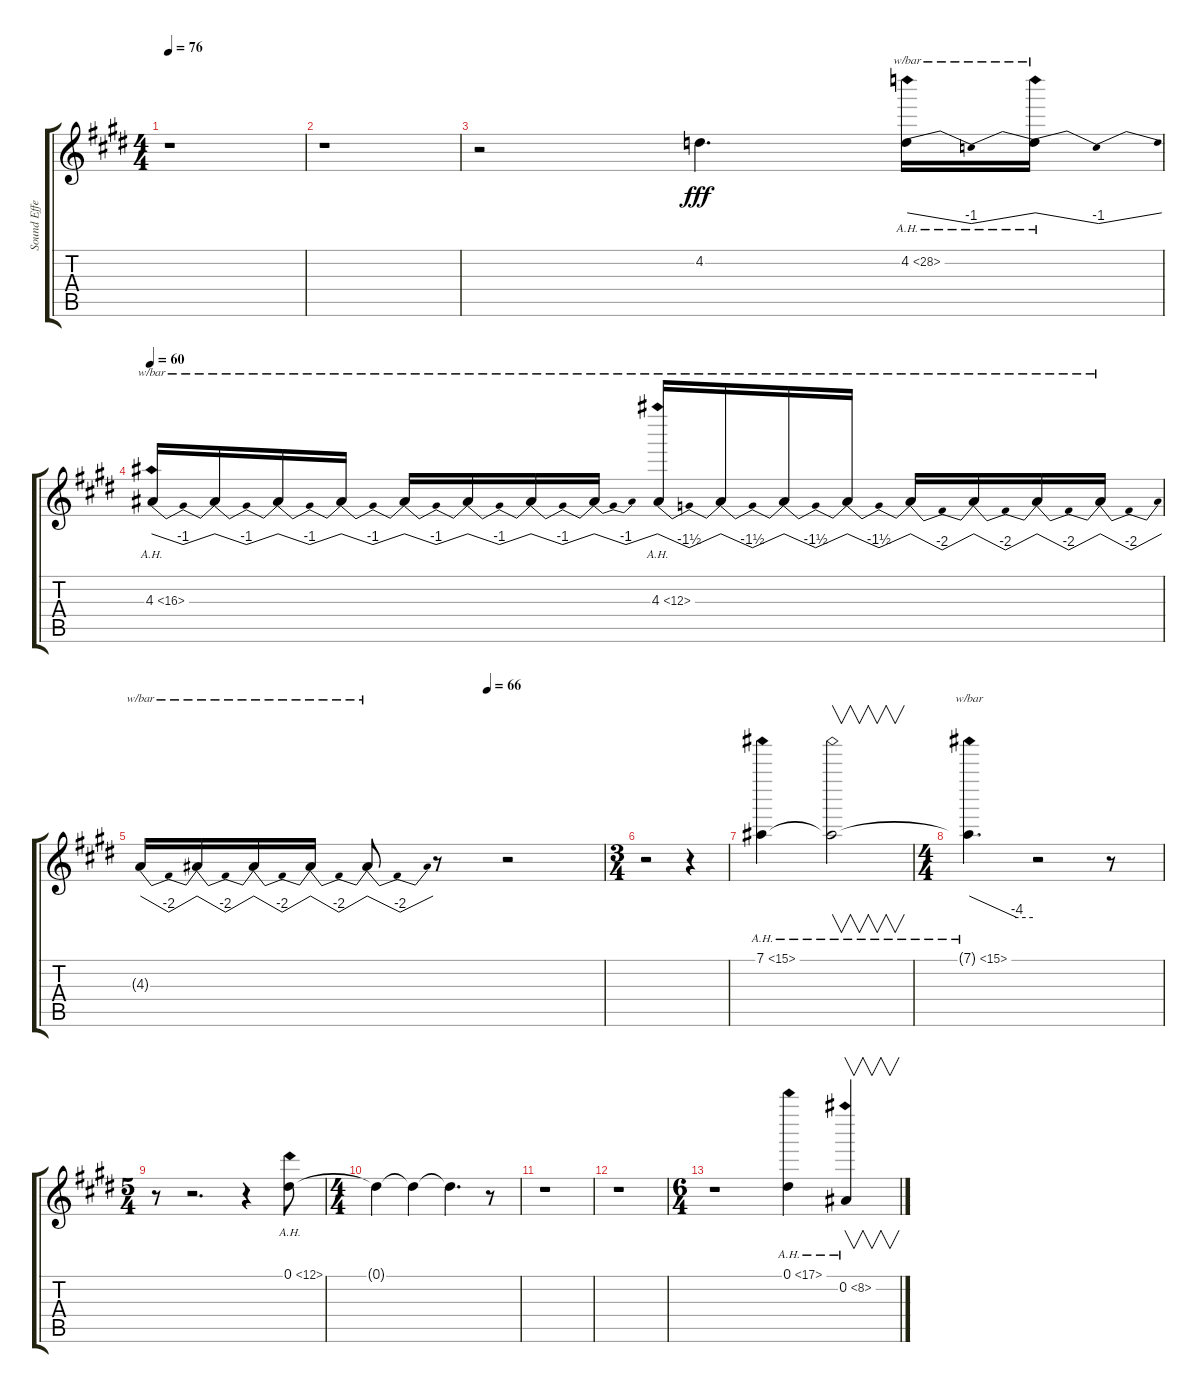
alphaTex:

\track ("Sound Effect" "Sound Effe") {instrument guitarharmonics}
\staff {score tabs}
\tuning (Eb4 Bb3 Gb3 Db3 Ab2 Eb2) {hide}
\ts (4 4)
\tempo 76
\clef g2
\ks e
r.1{dy fff} |
r.1 |
r.2 4.2.4{d} 4.2{ah 24}.16{tbe (dip default 0 0 30 -4 60 0)} 4.2{ah 24 t}.16{tbe (dip default 0 0 30 -4 60 0)} |
\tempo 60
4.3{ah 12}.16{tbe (dip default 0 0 30 -4 60 0)} 4.3{t}.16{tbe (dip default 0 0 30 -4 60 0)} 4.3{t}.16{tbe (dip default 0 0 30 -4 60 0)} 4.3{t}.16{tbe (dip default 0 0 30 -4 60 0)} 4.3{t}.16{tbe (dip default 0 0 30 -4 60 0)} 4.3{t}.16{tbe (dip default 0 0 30 -4 60 0)} 4.3{t}.16{tbe (dip default 0 0 30 -4 60 0)} 4.3{t}.16{tbe (dip default 0 0 30 -4 60 0)} 4.3{ah 8}.16{tbe (dip default 0 0 30 -6 60 0)} 4.3{t}.16{tbe (dip default 0 0 30 -6 60 0)} 4.3{t}.16{tbe (dip default 0 0 30 -6 60 0)} 4.3{t}.16{tbe (dip default 0 0 30 -6 60 0)} 4.3{t}.16{tbe (dip default 0 0 30 -8 60 0)} 4.3{t}.16{tbe (dip default 0 0 30 -8 60 0)} 4.3{t}.16{tbe (dip default 0 0 30 -8 60 0)} 4.3{t}.16{tbe (dip default 0 0 30 -8 60 0)} |
\tempo (66 0.75)
4.3{t}.16{tbe (dip default 0 0 30 -8 60 0)} 4.3{t}.16{tbe (dip default 0 0 30 -8 60 0)} 4.3{t}.16{tbe (dip default 0 0 30 -8 60 0)} 4.3{t}.16{tbe (dip default 0 0 30 -8 60 0)} 4.3{t}.8{tbe (dip default 0 0 30 -8 60 0)} r.8 r.2 |
\ts (3 4)
r.2 r.4 |
7.1{ah 8}.4 7.1{ah 8 t}.2{v} |
\ts (4 4)
7.1{ah 8 t}.4{d tbe (custom default 0 0 45 -16 60 -16)} r.2 r.8 |
\ts (5 4)
r.8 r.2{d} r.4 0.1{ah 12}.8 |
\ts (4 4)
0.1{t}.4 0.1{t}.4 0.1{t}.4{d} r.8 |
r.1 |
r.1 |
\ts (6 4)
r.1 0.1{ah 17}.4 0.2{ah 8}.4{v}
